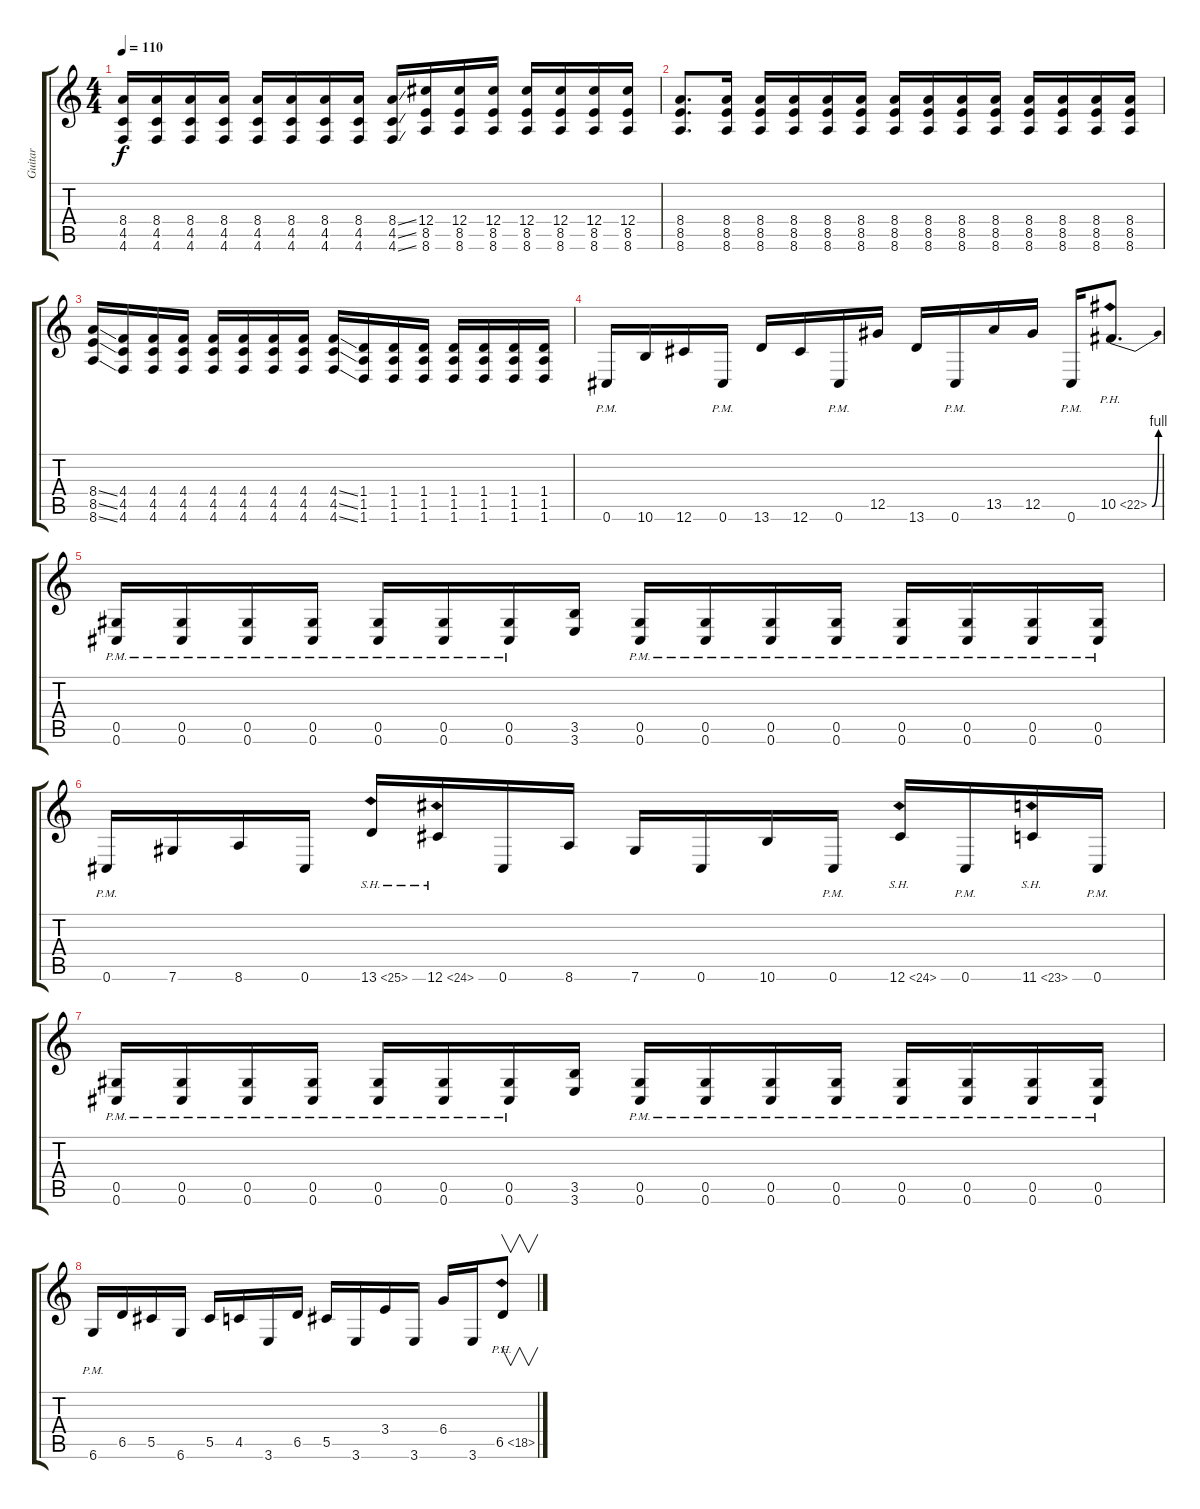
\track ("Guitar" "Guitar") {instrument distortionguitar}
\staff {score tabs}
\tuning (Eb4 Bb3 Gb3 Db3 Ab2 Db2) {hide}
\ts (4 4)
\tempo 110
\clef g2
\ks c
(8.4 4.5 4.6).16{dy f} (8.4 4.5 4.6).16 (8.4 4.5 4.6).16 (8.4 4.5 4.6).16 (8.4 4.5 4.6).16 (8.4 4.5 4.6).16 (8.4 4.5 4.6).16 (8.4 4.5 4.6).16 (8.4{ss} 4.5{ss} 4.6{ss}).16 (12.4 8.5 8.6).16 (12.4 8.5 8.6).16 (12.4 8.5 8.6).16 (12.4 8.5 8.6).16 (12.4 8.5 8.6).16 (12.4 8.5 8.6).16 (12.4 8.5 8.6).16 |
(8.4 8.5 8.6).8{d} (8.4 8.5 8.6).16 (8.4 8.5 8.6).16 (8.4 8.5 8.6).16 (8.4 8.5 8.6).16 (8.4 8.5 8.6).16 (8.4 8.5 8.6).16 (8.4 8.5 8.6).16 (8.4 8.5 8.6).16 (8.4 8.5 8.6).16 (8.4 8.5 8.6).16 (8.4 8.5 8.6).16 (8.4 8.5 8.6).16 (8.4 8.5 8.6).16 |
(8.4{ss} 8.5{ss} 8.6{ss}).16 (4.4 4.5 4.6).16 (4.4 4.5 4.6).16 (4.4 4.5 4.6).16 (4.4 4.5 4.6).16 (4.4 4.5 4.6).16 (4.4 4.5 4.6).16 (4.4 4.5 4.6).16 (4.4{ss} 4.5{ss} 4.6{ss}).16 (1.4 1.5 1.6).16 (1.4 1.5 1.6).16 (1.4 1.5 1.6).16 (1.4 1.5 1.6).16 (1.4 1.5 1.6).16 (1.4 1.5 1.6).16 (1.4 1.5 1.6).16 |
0.6{pm}.16 10.6.16 12.6.16 0.6{pm}.16 13.6.16 12.6.16 0.6{pm}.16 12.5.16 13.6.16 0.6{pm}.16 13.5.16 12.5.16 0.6{pm}.16 10.5{be (bend 0 0 60 4) ph 12}.8{d} |
(0.5{pm} 0.6{pm}).16 (0.5{pm} 0.6{pm}).16 (0.5{pm} 0.6{pm}).16 (0.5{pm} 0.6{pm}).16 (0.5{pm} 0.6{pm}).16 (0.5{pm} 0.6{pm}).16 (0.5{pm} 0.6{pm}).16 (3.5 3.6).16 (0.5{pm} 0.6{pm}).16 (0.5{pm} 0.6{pm}).16 (0.5{pm} 0.6{pm}).16 (0.5{pm} 0.6{pm}).16 (0.5{pm} 0.6{pm}).16 (0.5{pm} 0.6{pm}).16 (0.5{pm} 0.6{pm}).16 (0.5{pm} 0.6{pm}).16 |
0.6{pm}.16 7.6.16 8.6.16 0.6.16 13.6{sh 12}.16 12.6{sh 12}.16 0.6.16 8.6.16 7.6.16 0.6.16 10.6.16 0.6{pm}.16 12.6{sh 12}.16 0.6{pm}.16 11.6{sh 12}.16 0.6{pm}.16 |
(0.5{pm} 0.6{pm}).16 (0.5{pm} 0.6{pm}).16 (0.5{pm} 0.6{pm}).16 (0.5{pm} 0.6{pm}).16 (0.5{pm} 0.6{pm}).16 (0.5{pm} 0.6{pm}).16 (0.5{pm} 0.6{pm}).16 (3.5 3.6).16 (0.5{pm} 0.6{pm}).16 (0.5{pm} 0.6{pm}).16 (0.5{pm} 0.6{pm}).16 (0.5{pm} 0.6{pm}).16 (0.5{pm} 0.6{pm}).16 (0.5{pm} 0.6{pm}).16 (0.5{pm} 0.6{pm}).16 (0.5{pm} 0.6{pm}).16 |
6.6{pm}.16 6.5.16 5.5.16 6.6.16 5.5.16 4.5.16 3.6.16 6.5.16 5.5.16 3.6.16 3.4.16 3.6.16 6.4.16 3.6.16 6.5{ph 12}.8{v}
